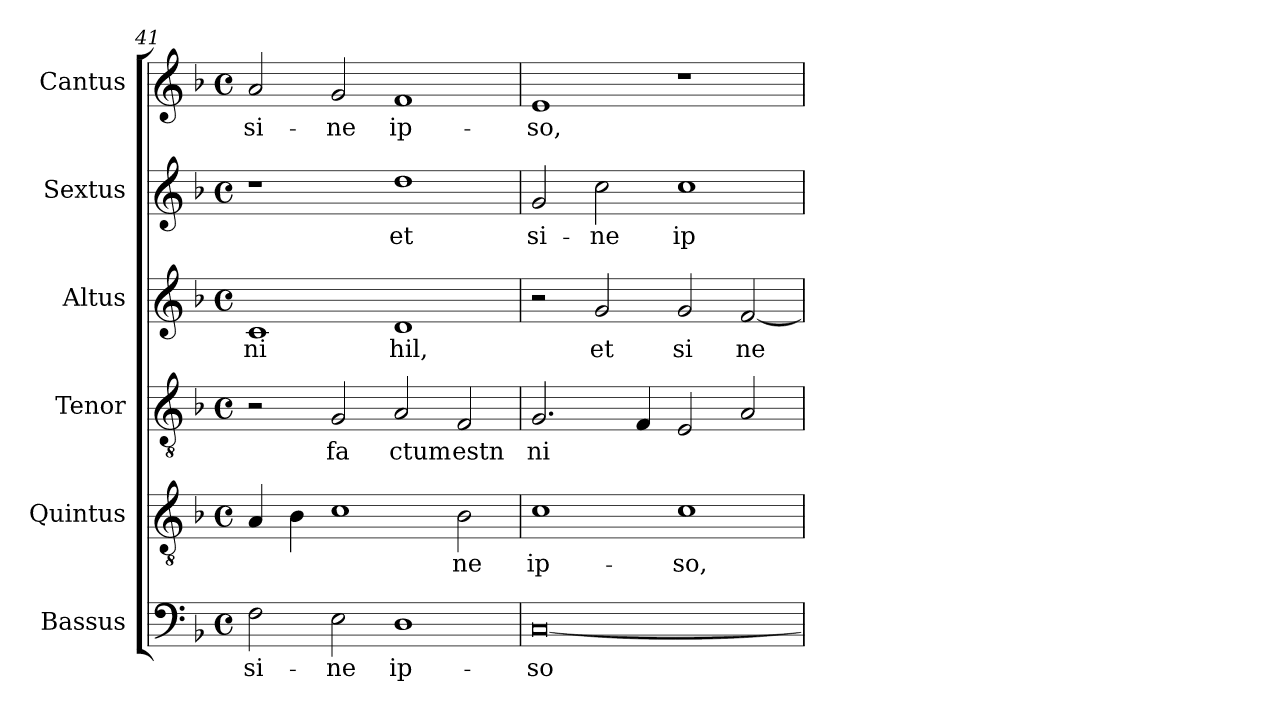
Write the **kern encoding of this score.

**kern	**text	**kern	**text	**kern	**text	**kern	**text	**kern	**text	**kern	**text
*part6	*part6	*part5	*part5	*part4	*part4	*part3	*part3	*part2	*part2	*part1	*part1
*staff6	*staff6	*staff5	*staff5	*staff4	*staff4	*staff3	*staff3	*staff2	*staff2	*staff1	*staff1
*I"Bassus	*	*I"Quintus	*	*I"Tenor	*	*I"Altus	*	*I"Sextus	*	*I"Cantus	*
*I'Bassus	*	*I'Quintus	*	*I'Tenor	*	*I'Altus	*	*I'Sextus	*	*I'Cantus	*
*clefF4	*	*clefGv2	*	*clefGv2	*	*clefG2	*	*clefG2	*	*clefG2	*
*k[b-]	*	*k[b-]	*	*k[b-]	*	*k[b-]	*	*k[b-]	*	*k[b-]	*
*F:	*	*F:	*	*F:	*	*F:	*	*F:	*	*F:	*
*M4/4	*	*M4/4	*	*M4/4	*	*M4/4	*	*M4/4	*	*M4/4	*
*met(c)	*	*met(c)	*	*met(c)	*	*met(c)	*	*met(c)	*	*met(c)	*
=41	=41	=41	=41	=41	=41	=41	=41	=41	=41	=41	=41
!	!LO:LY:b:cj	!	!	!	!	!	!LO:LY:b:cj	!	!	!	!LO:LY:b:cj
2F\	si-	4A/	.	2r	.	1c	ni	1r	.	2a/	-si-
.	.	4B-\	.	.	.	.	.	.	.	.	.
!	!LO:LY:b:cj	!	!	!	!LO:LY:b:cj	!	!	!	!	!	!LO:LY:b:cj
2E\	-ne	1c	.	2G/	fa	.	.	.	.	2g/	-ne
!	!LO:LY:b:cj	!	!	!	!LO:LY:b:cj	!	!LO:LY:b:cj	!	!LO:LY:b:cj	!	!LO:LY:b:cj
1D	ip-	.	.	2A/	ctum	1d	hil,	1dd	et	1f	ip-
!	!	!	!LO:LY:b:cj	!	!LO:LY:b:rj	!	!	!	!	!	!
.	.	2B-\	-ne	2F/	estn	.	.	.	.	.	.
=42	=42	=42	=42	=42	=42	=42	=42	=42	=42	=42	=42
!	!LO:LY:b:cj	!	!LO:LY:b:cj	!	!LO:LY:b:cj	!	!	!	!LO:LY:b:cj	!	!LO:LY:b:cj
[>0C	-so	1c	ip-	2.G/	ni	2r	.	2g/	si-	1e	-so,
!	!	!	!	!	!	!	!LO:LY:b:cj	!	!LO:LY:b:cj	!	!
.	.	.	.	.	.	2g/	et	2cc\	-ne	.	.
.	.	.	.	4F/	.	.	.	.	.	.	.
!	!	!	!LO:LY:b:cj	!	!	!	!LO:LY:b:cj	!	!LO:LY:b:cj	!	!
.	.	1c	-so,	2E/	.	2g/	si	1cc	ip-	1r	.
!	!	!	!	!	!	!	!LO:LY:b:cj	!	!	!	!
.	.	.	.	2A/	.	[>2f/	ne	.	.	.	.
=	=	=	=	=	=	=	=	=	=	=	=
*-	*-	*-	*-	*-	*-	*-	*-	*-	*-	*-	*-
